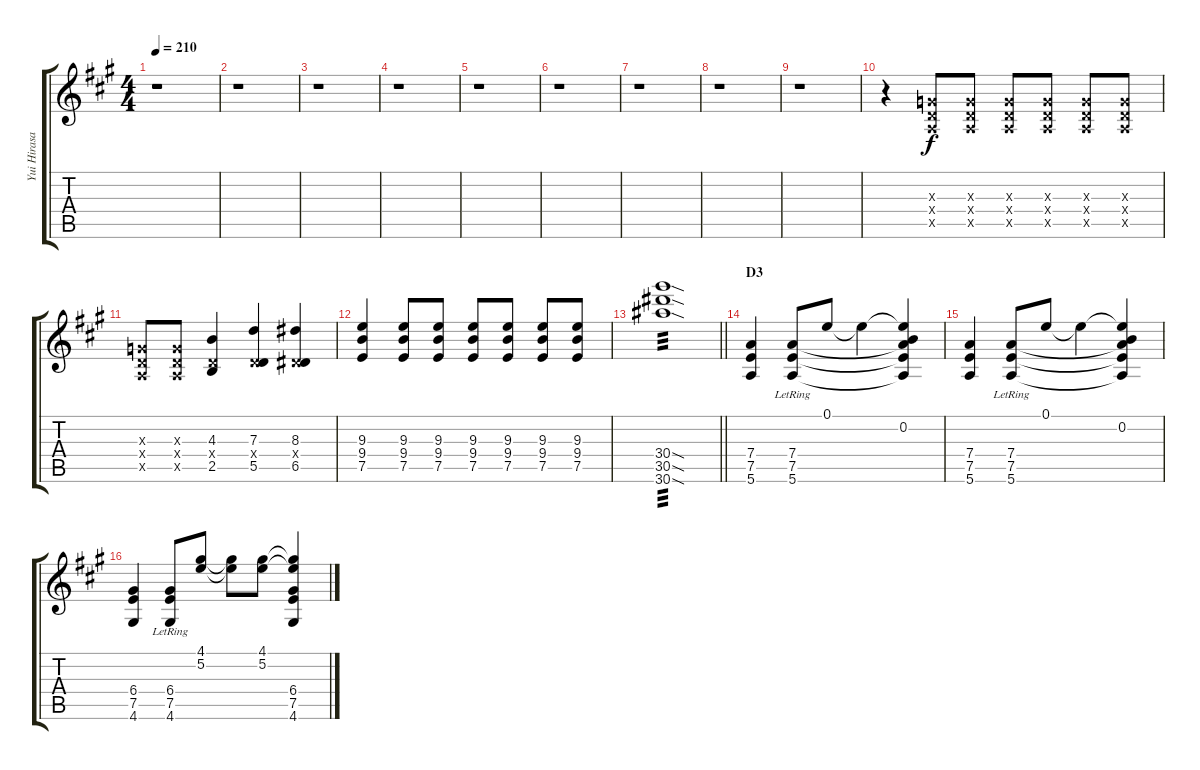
\track ("Yui Hirasawa" "Yui Hirasa") {instrument distortionguitar}
\staff {score tabs}
\tuning (E4 B3 G3 D3 A2 E2) {hide}
\ts (4 4)
\tempo 210
\clef g2
\ks a
r.1{dy f} |
r.1 |
r.1 |
r.1 |
r.1 |
r.1 |
r.1 |
r.1 |
r.1 |
r.4 (0.3{x} 0.4{x} 0.5{x}).8 (0.3{x} 0.4{x} 0.5{x}).8 (0.3{x} 0.4{x} 0.5{x}).8 (0.3{x} 0.4{x} 0.5{x}).8 (0.3{x} 0.4{x} 0.5{x}).8 (0.3{x} 0.4{x} 0.5{x}).8 |
(0.3{x} 0.4{x} 0.5{x}).8 (0.3{x} 0.4{x} 0.5{x}).8 (4.3 0.4{x} 2.5).4 (7.3 0.4{x} 5.5).4 (8.3 0.4{x} 6.5).4 |
(9.3 9.4 7.5).4 (9.3 9.4 7.5).8 (9.3 9.4 7.5).8 (9.3 9.4 7.5).8 (9.3 9.4 7.5).8 (9.3 9.4 7.5).8 (9.3 9.4 7.5).8 |
\barLineRight lightlight
(30.4{sod} 30.5{sod} 30.6{sod}).1{tp 3} |
\section ("" "D3")
(7.4 7.5 5.6).4 (7.4{lr} 7.5{lr} 5.6{lr}).8 0.1.8 0.1{t}.4 (0.1{t} 0.2 7.4{t} 7.5{t} 5.6{t}).4 |
(7.4 7.5 5.6).4 (7.4{lr} 7.5{lr} 5.6{lr}).8 0.1.8 0.1{t}.4 (0.1{t} 0.2 7.4{t} 7.5{t} 5.6{t}).4 |
(6.4 7.5 4.6).4 (6.4{lr} 7.5{lr} 4.6{lr}).8 (4.1 5.2).8 (4.1{t} 5.2{t}).8 (4.1 5.2).8 (4.1{t} 5.2{t} 6.4 7.5 4.6).4
